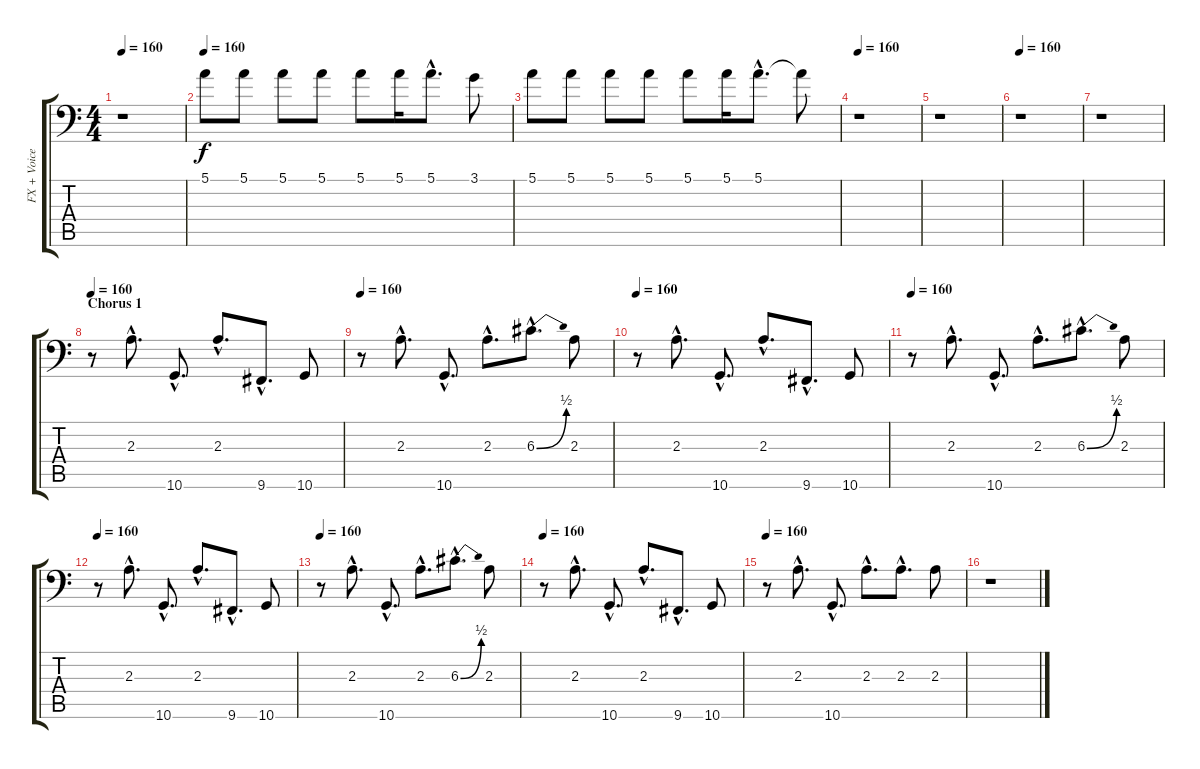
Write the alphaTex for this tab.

\track ("FX + Voice" "FX + Voice") {instrument lead2sawtooth}
\staff {score tabs}
\tuning (E4 B3 G3 D3 A2 A1) {hide}
\ts (4 4)
\tempo 160
\clef f4
\ks c
r.1{dy f} |
\tempo 160
5.1.8{volume 16} 5.1.8 5.1.8 5.1.8 5.1.8 5.1.16 5.1{hac}.8{d} 3.1.8 |
5.1.8{volume 16} 5.1.8 5.1.8 5.1.8 5.1.8 5.1.16 5.1{hac}.8{d} 5.1{t}.8 |
\tempo 160
r.1 |
r.1 |
\tempo 160
r.1 |
r.1 |
\section ("" "Chorus 1")
\tempo 160
r.8 2.3{hac}.8{d} 10.6{hac}.8{d} 2.3{hac}.8{d} 9.6{hac}.8{d} 10.6.8 |
\tempo 160
r.8 2.3{hac}.8{d} 10.6{hac}.8{d} 2.3{hac}.8{d} 6.3{be (bend 0 0 60 2) hac}.8{d} 2.3.8 |
\tempo 160
r.8 2.3{hac}.8{d} 10.6{hac}.8{d} 2.3{hac}.8{d} 9.6{hac}.8{d} 10.6.8 |
\tempo 160
r.8 2.3{hac}.8{d} 10.6{hac}.8{d} 2.3{hac}.8{d} 6.3{be (bend 0 0 60 2) hac}.8{d} 2.3.8 |
\tempo 160
r.8 2.3{hac}.8{d} 10.6{hac}.8{d} 2.3{hac}.8{d} 9.6{hac}.8{d} 10.6.8 |
\tempo 160
r.8 2.3{hac}.8{d} 10.6{hac}.8{d} 2.3{hac}.8{d} 6.3{be (bend 0 0 60 2) hac}.8{d} 2.3.8 |
\tempo 160
r.8 2.3{hac}.8{d} 10.6{hac}.8{d} 2.3{hac}.8{d} 9.6{hac}.8{d} 10.6.8 |
\tempo 160
r.8 2.3{hac}.8{d} 10.6{hac}.8{d} 2.3{hac}.8{d} 2.3{hac}.8{d} 2.3.8 |
r.1
